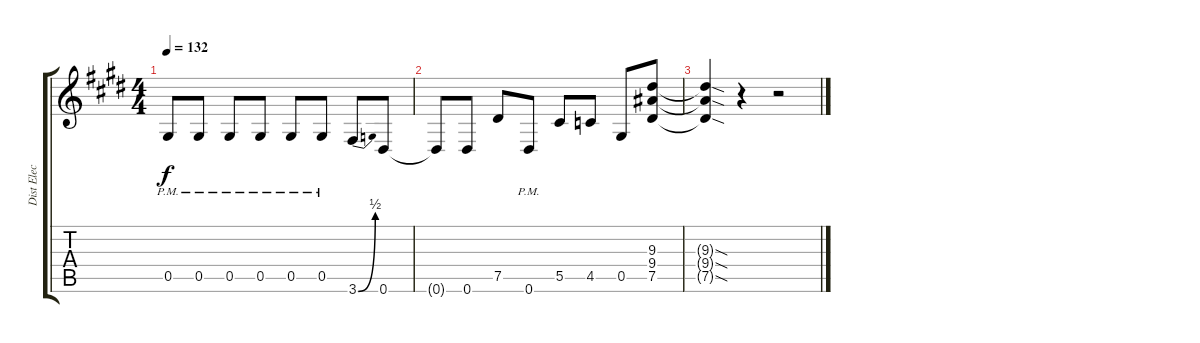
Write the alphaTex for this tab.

\track ("Dist Elec 1" "Dist Elec ") {instrument distortionguitar}
\staff {score tabs}
\tuning (Eb4 Bb3 Gb3 Db3 Ab2 Eb2) {hide}
\ts (4 4)
\tempo 132
\clef g2
\ks c#minor
0.5{pm}.8{dy f} 0.5{pm}.8 0.5{pm}.8 0.5{pm}.8 0.5{pm}.8 0.5{pm}.8 3.6{be (bend 0 0 60 2)}.8 0.6.8 |
0.6{t}.8 0.6.8 7.5.8 0.6{pm}.8 5.5.8 4.5.8 0.5.8 (9.3 9.4 7.5).8 |
(9.3{sod t} 9.4{sod t} 7.5{sod t}).4 r.4 r.2
